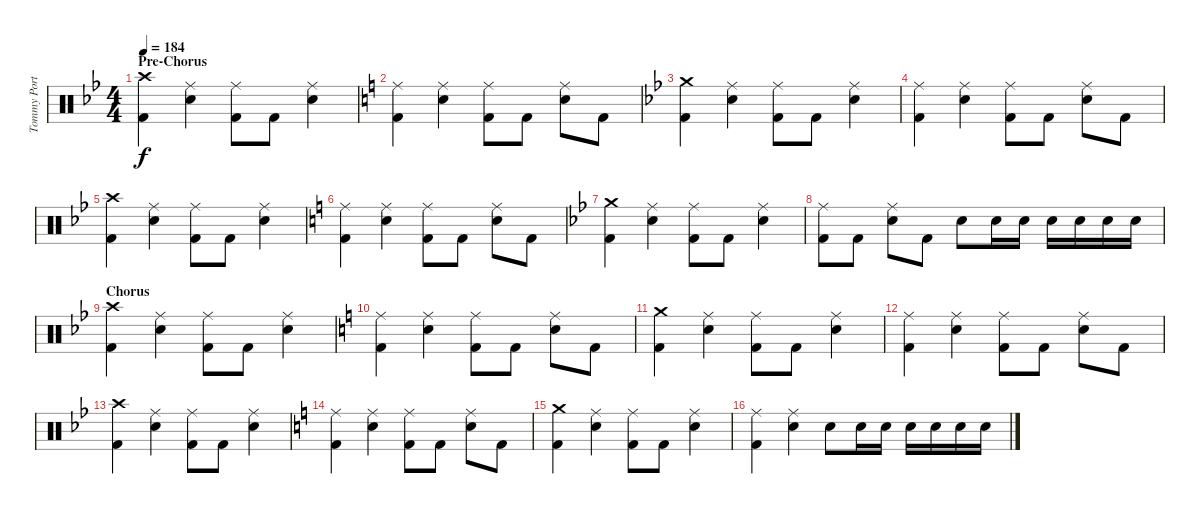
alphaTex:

\track ("Tommy Portino - Drums" "Tommy Port") {instrument percussion}
\staff {score}
\articulation defaults
\ts (4 4)
\section ("" "Pre-Chorus")
\tempo 184
\clef neutral
\ks gminor
("Crash high (hit)" "Kick (hit) 2").4{dy f} ("Ride (middle)" "Electric Snare (hit)").4 ("Ride (middle)" "Kick (hit) 2").8 "Kick (hit) 2".8 ("Ride (middle)" "Electric Snare (hit)").4 |
\ks c
("Ride (middle)" "Kick (hit) 2").4 ("Ride (middle)" "Electric Snare (hit)").4 ("Ride (middle)" "Kick (hit) 2").8 "Kick (hit) 2".8 ("Ride (middle)" "Electric Snare (hit)").8 "Kick (hit) 2".8 |
\ks gminor
("Crash medium (hit)" "Kick (hit) 2").4 ("Ride (middle)" "Electric Snare (hit)").4 ("Ride (middle)" "Kick (hit) 2").8 "Kick (hit) 2".8 ("Ride (middle)" "Electric Snare (hit)").4 |
("Ride (middle)" "Kick (hit) 2").4 ("Ride (middle)" "Electric Snare (hit)").4 ("Ride (middle)" "Kick (hit) 2").8 "Kick (hit) 2".8 ("Ride (middle)" "Electric Snare (hit)").8 "Kick (hit) 2".8 |
("Crash high (hit)" "Kick (hit) 2").4 ("Ride (middle)" "Electric Snare (hit)").4 ("Ride (middle)" "Kick (hit) 2").8 "Kick (hit) 2".8 ("Ride (middle)" "Electric Snare (hit)").4 |
\ks c
("Ride (middle)" "Kick (hit) 2").4 ("Ride (middle)" "Electric Snare (hit)").4 ("Ride (middle)" "Kick (hit) 2").8 "Kick (hit) 2".8 ("Ride (middle)" "Electric Snare (hit)").8 "Kick (hit) 2".8 |
\ks gminor
("Crash medium (hit)" "Kick (hit) 2").4 ("Ride (middle)" "Electric Snare (hit)").4 ("Ride (middle)" "Kick (hit) 2").8 "Kick (hit) 2".8 ("Ride (middle)" "Electric Snare (hit)").4 |
("Ride (middle)" "Kick (hit) 2").8 "Kick (hit) 2".8 ("Ride (middle)" "Electric Snare (hit)").8 "Kick (hit) 2".8 "Electric Snare (hit)".8 "Electric Snare (hit)".16 "Electric Snare (hit)".16 "Electric Snare (hit)".16 "Electric Snare (hit)".16 "Electric Snare (hit)".16 "Electric Snare (hit)".16 |
\section ("" "Chorus")
("Crash high (hit)" "Kick (hit) 2").4 ("Ride (middle)" "Electric Snare (hit)").4 ("Ride (middle)" "Kick (hit) 2").8 "Kick (hit) 2".8 ("Ride (middle)" "Electric Snare (hit)").4 |
\ks c
("Ride (middle)" "Kick (hit) 2").4 ("Ride (middle)" "Electric Snare (hit)").4 ("Ride (middle)" "Kick (hit) 2").8 "Kick (hit) 2".8 ("Ride (middle)" "Electric Snare (hit)").8 "Kick (hit) 2".8 |
("Crash medium (hit)" "Kick (hit) 2").4 ("Ride (middle)" "Electric Snare (hit)").4 ("Ride (middle)" "Kick (hit) 2").8 "Kick (hit) 2".8 ("Ride (middle)" "Electric Snare (hit)").4 |
("Ride (middle)" "Kick (hit) 2").4 ("Ride (middle)" "Electric Snare (hit)").4 ("Ride (middle)" "Kick (hit) 2").8 "Kick (hit) 2".8 ("Ride (middle)" "Electric Snare (hit)").8 "Kick (hit) 2".8 |
\ks gminor
("Crash high (hit)" "Kick (hit) 2").4 ("Ride (middle)" "Electric Snare (hit)").4 ("Ride (middle)" "Kick (hit) 2").8 "Kick (hit) 2".8 ("Ride (middle)" "Electric Snare (hit)").4 |
\ks c
("Ride (middle)" "Kick (hit) 2").4 ("Ride (middle)" "Electric Snare (hit)").4 ("Ride (middle)" "Kick (hit) 2").8 "Kick (hit) 2".8 ("Ride (middle)" "Electric Snare (hit)").8 "Kick (hit) 2".8 |
("Crash medium (hit)" "Kick (hit) 2").4 ("Ride (middle)" "Electric Snare (hit)").4 ("Ride (middle)" "Kick (hit) 2").8 "Kick (hit) 2".8 ("Ride (middle)" "Electric Snare (hit)").4 |
("Ride (middle)" "Kick (hit) 2").4 ("Ride (middle)" "Electric Snare (hit)").4 "Electric Snare (hit)".8 "Electric Snare (hit)".16 "Electric Snare (hit)".16 "Electric Snare (hit)".16 "Electric Snare (hit)".16 "Electric Snare (hit)".16 "Electric Snare (hit)".16
